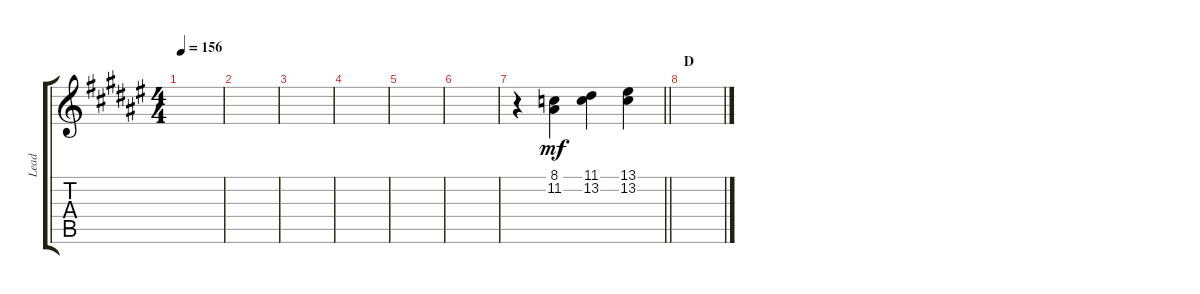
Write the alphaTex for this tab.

\track ("Lead" "Lead") {instrument lead1square}
\staff {score tabs}
\tuning (E4 B3 G3 D3 A2 E2) {hide}
\ts (4 4)
\tempo 156
\clef g2
\ks f#
|
|
|
|
|
|
\barLineRight lightlight
r.4 (8.1 11.2).4{dy mf} (11.1 13.2).4 (13.1 13.2).4 |
\section ("" "D")
